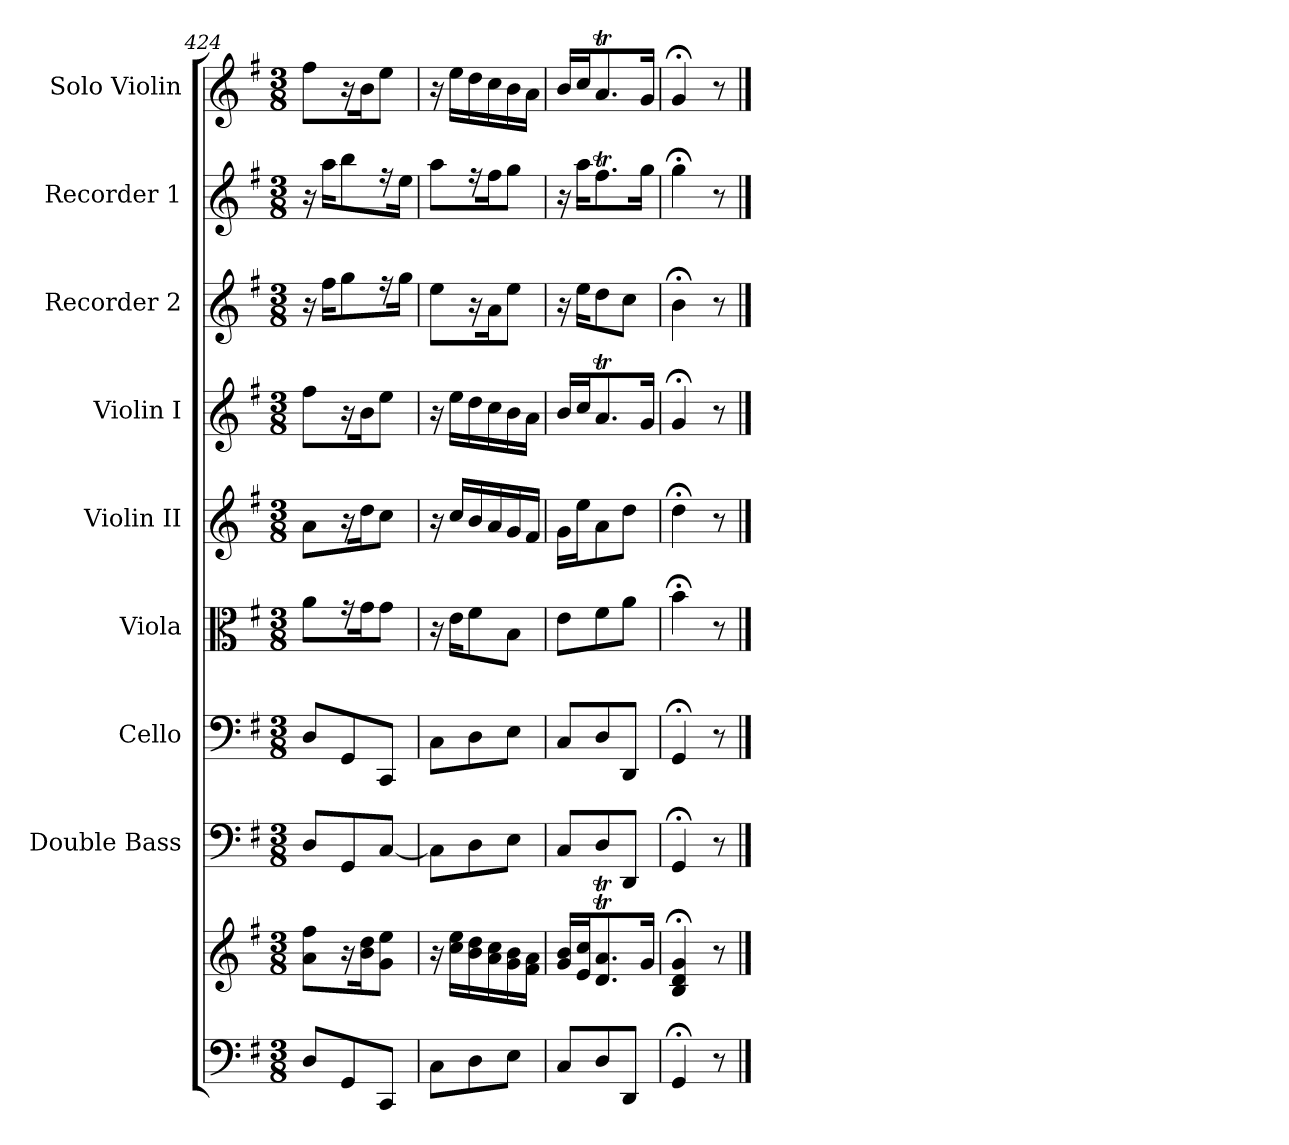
**kern	**kern	**kern	**kern	**kern	**kern	**kern	**kern	**kern	**kern
*part9	*part9	*part8	*part7	*part6	*part5	*part4	*part3	*part2	*part1
*staff10	*staff9	*staff8	*staff7	*staff6	*staff5	*staff4	*staff3	*staff2	*staff1
*	*	*I"Double Bass	*I"Cello	*I"Viola	*I"Violin II	*I"Violin I	*I"Recorder 2	*I"Recorder 1	*I"Solo Violin
*	*	*I'D.B.	*	*I'Vla.	*I'Vln. II	*I'Vln. I	*I'Rec. 2	*I'Rec. 1	*I'Vln.
*clefF4	*clefG2	*clefF4	*clefF4	*clefC3	*clefG2	*clefG2	*clefG2	*clefG2	*clefG2
*	*	*ITrd7c12	*	*	*	*	*	*	*
*k[f#]	*k[f#]	*k[f#]	*k[f#]	*k[f#]	*k[f#]	*k[f#]	*k[f#]	*k[f#]	*k[f#]
*G:	*G:	*G:	*G:	*G:	*G:	*G:	*G:	*G:	*G:
*M3/8	*M3/8	*M3/8	*M3/8	*M3/8	*M3/8	*M3/8	*M3/8	*M3/8	*M3/8
=424	=424	=424	=424	=424	=424	=424	=424	=424	=424
8D/L	8a\ 8ff#\L	8DD/L	8D/L	8a\L	8a\L	8ff#\L	16r	16r	8ff#\L
.	.	.	.	.	.	.	16ff#\KL	16aa\KL	.
8GG/	16r	8GGG/	8GG/	16r	16r	16r	8gg\	8bb\	16r
.	16b\ 16dd\k	.	.	16g\k	16dd\k	16b\k	.	.	16b\k
8CC/J	8g\ 8ee\J	[8CC/J	8CC/J	8g\J	8cc\J	8ee\J	16r	16r	8ee\J
.	.	.	.	.	.	.	16gg\Jk	16ee\Jk	.
=425	=425	=425	=425	=425	=425	=425	=425	=425	=425
8C\L	16r	8CC\L]	8C\L	16r	16r	16r	8ee\L	8aa\L	16r
.	16cc\ 16ee\LL	.	.	16e\KL	16cc/LL	16ee\LL	.	.	16ee\LL
8D\	16b\ 16dd\	8DD\	8D\	8f#\	16b/	16dd\	16r	16r	16dd\
.	16a\ 16cc\	.	.	.	16a/	16cc\	16a\k	16ff#\k	16cc\
8E\J	16g\ 16b\	8EE\J	8E\J	8B\J	16g/	16b\	8ee\J	8gg\J	16b\
.	16f#\ 16a\JJ	.	.	.	16f#/JJ	16a\JJ	.	.	16a\JJ
=426	=426	=426	=426	=426	=426	=426	=426	=426	=426
8C/L	16g/ 16b/LL	8CC/L	8C/L	8e\L	16g\LL	16b/LL	16r	16r	16b/LL
.	16e/ 16cc/J	.	.	.	16ee\J	16cc/J	16ee\KL	16aa\KL	16cc/J
8D/	8.dT/ 8.aT/	8DD/	8D/	8f#\	8a\	8.aT/	8dd\	8.ff#t\	8.aT/
8DD/J	.	8DDD/J	8DD/J	8a\J	8dd\J	.	8cc\J	.	.
.	16g/Jk	.	.	.	.	16g/Jk	.	16gg\Jk	16g/Jk
=427	=427	=427	=427	=427	=427	=427	=427	=427	=427
4GG;</	4B;</ 4d;</ 4g;</	4GGG;</	4GG;</	4b;<\	4dd;<\	4g;</	4b;<\	4gg;<\	4g;</
8r	8r	8r	8r	8r	8r	8r	8r	8r	8r
==	==	==	==	==	==	==	==	==	==
*-	*-	*-	*-	*-	*-	*-	*-	*-	*-
